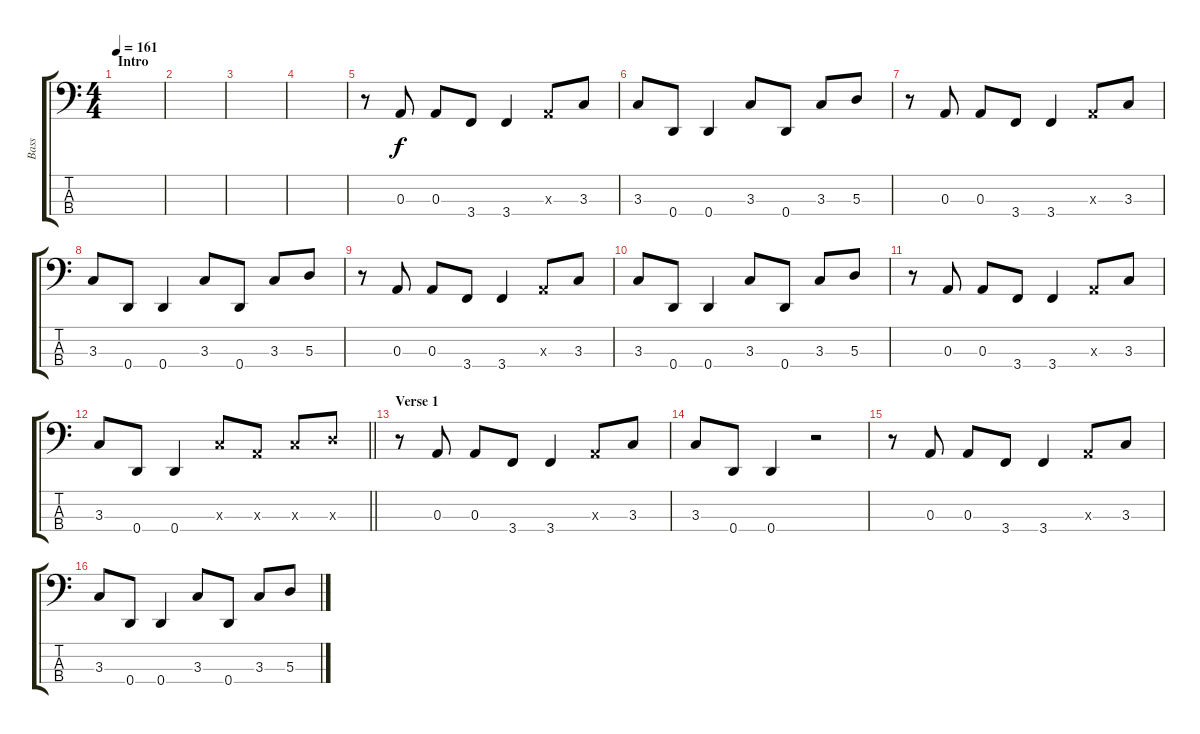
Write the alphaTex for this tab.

\track ("Bass" "Bass") {instrument electricbasspick}
\staff {score tabs}
\tuning (G2 D2 A1 D1) {hide}
\ts (4 4)
\section ("" "Intro")
\tempo 161
\clef f4
\ks c
|
|
|
|
r.8 0.3.8 0.3.8 3.4.8 3.4.4 0.3{x}.8 3.3.8 |
3.3.8 0.4.8 0.4.4 3.3.8 0.4.8 3.3.8 5.3.8 |
r.8 0.3.8 0.3.8 3.4.8 3.4.4 0.3{x}.8 3.3.8 |
3.3.8 0.4.8 0.4.4 3.3.8 0.4.8 3.3.8 5.3.8 |
r.8 0.3.8 0.3.8 3.4.8 3.4.4 0.3{x}.8 3.3.8 |
3.3.8 0.4.8 0.4.4 3.3.8 0.4.8 3.3.8 5.3.8 |
r.8 0.3.8 0.3.8 3.4.8 3.4.4 0.3{x}.8 3.3.8 |
\barLineRight lightlight
3.3.8 0.4.8 0.4.4 3.3{x}.8 0.3{x}.8 3.3{x}.8 5.3{x}.8 |
\section ("" "Verse 1")
r.8 0.3.8 0.3.8 3.4.8 3.4.4 0.3{x}.8 3.3.8 |
3.3.8 0.4.8 0.4.4 r.2 |
r.8 0.3.8 0.3.8 3.4.8 3.4.4 0.3{x}.8 3.3.8 |
3.3.8 0.4.8 0.4.4 3.3.8 0.4.8 3.3.8 5.3.8
